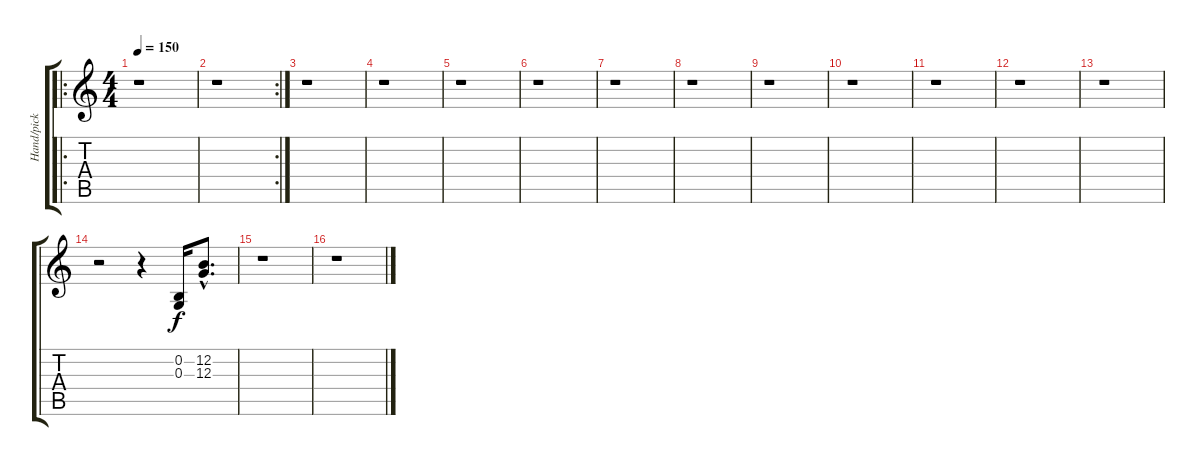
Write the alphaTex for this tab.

\track ("Hand/pick scrapes" "Hand/pick ") {instrument guitarfretnoise}
\staff {score tabs}
\tuning (E4 B3 G3 D3 A2 E2) {hide}
\ro
\ts (4 4)
\tempo 150
\clef g2
\ks c
r.1{dy f instrument guitarfretnoise} |
\rc 2
r.1 |
r.1 |
r.1 |
r.1 |
r.1 |
r.1 |
r.1 |
r.1 |
r.1 |
r.1 |
r.1 |
r.1 |
r.2 r.4 (0.2 0.3).16 (12.2{hac} 12.3{hac}).8{d} |
r.1 |
r.1
